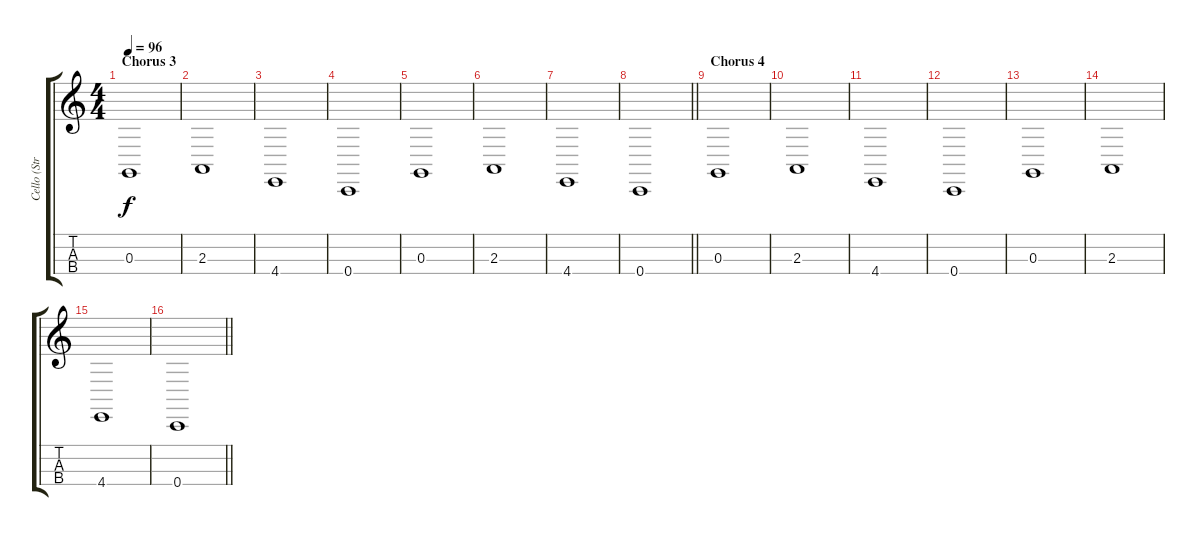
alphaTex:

\track ("Cello (Strings)" "Cello (Str") {instrument stringensemble1}
\staff {score tabs}
\tuning (A3 D3 G2 C2) {hide}
\ts (4 4)
\section ("" "Chorus 3")
\tempo 96
\clef g2
\ks c
0.3.1{dy f} |
2.3.1 |
4.4.1 |
0.4.1 |
0.3.1 |
2.3.1 |
4.4.1 |
\barLineRight lightlight
0.4.1 |
\section ("" "Chorus 4")
0.3.1 |
2.3.1 |
4.4.1 |
0.4.1 |
0.3.1 |
2.3.1 |
4.4.1 |
\barLineRight lightlight
0.4.1
